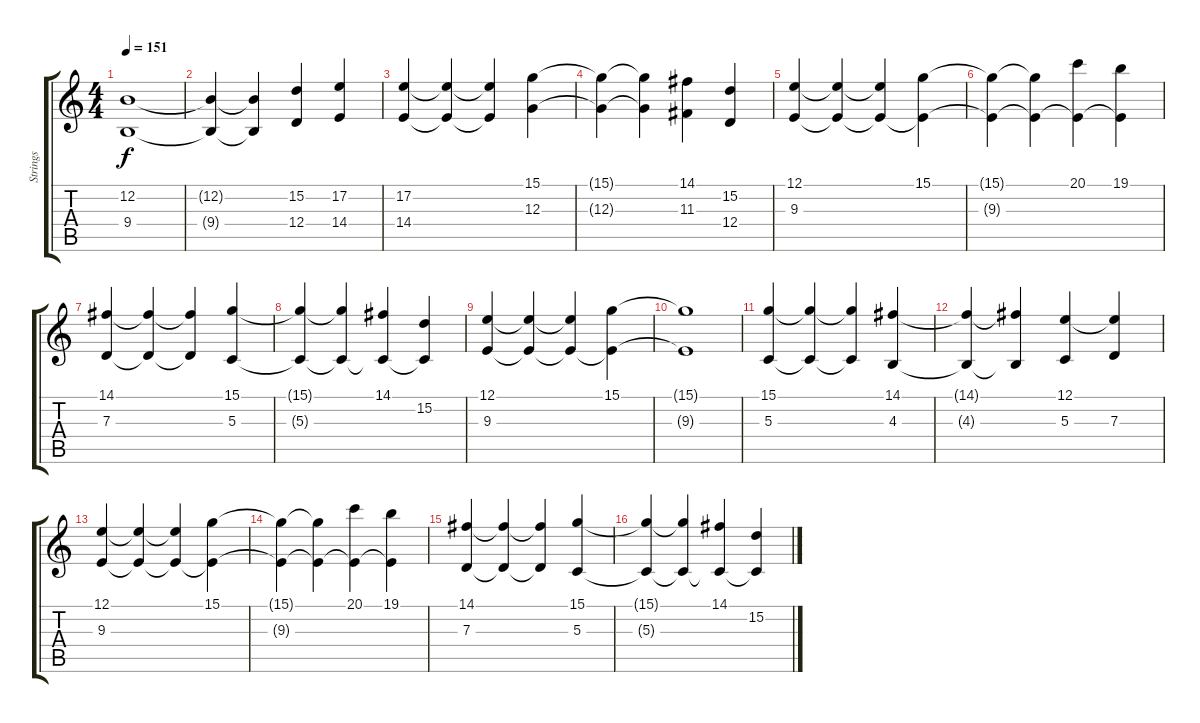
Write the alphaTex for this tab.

\track ("Strings" "Strings") {instrument stringensemble1}
\staff {score tabs}
\tuning (E4 B3 G3 D3 A2 E2) {hide}
\ts (4 4)
\tempo 151
\clef g2
\ks c
(12.2 9.4).1{dy f} |
(12.2{t} 9.4{t}).4 (12.2{t} 9.4{t}).4 (15.2 12.4).4 (17.2 14.4).4 |
(17.2 14.4).4 (17.2{t} 14.4{t}).4 (17.2{t} 14.4{t}).4 (15.1 12.3).4 |
(15.1{t} 12.3{t}).4 (15.1{t} 12.3{t}).4 (14.1 11.3).4 (15.2 12.4).4 |
(12.1 9.3).4{volume 8} (12.1{t} 9.3{t}).4 (12.1{t} 9.3{t}).4 (15.1 9.3{t}).4 |
(15.1{t} 9.3{t}).4 (15.1{t} 9.3{t}).4 (20.1 9.3{t}).4 (19.1 9.3{t}).4 |
(14.1 7.3).4 (14.1{t} 7.3{t}).4 (14.1{t} 7.3{t}).4 (15.1 5.3).4 |
(15.1{t} 5.3{t}).4 (15.1{t} 5.3{t}).4 (14.1 5.3{t}).4 (15.2 5.3{t}).4 |
(12.1 9.3).4 (12.1{t} 9.3{t}).4 (12.1{t} 9.3{t}).4 (15.1 9.3{t}).4 |
(15.1{t} 9.3{t}).1 |
(15.1 5.3).4 (15.1{t} 5.3{t}).4 (15.1{t} 5.3{t}).4 (14.1 4.3).4 |
(14.1{t} 4.3{t}).4 (14.1{t} 4.3{t}).4 (12.1 5.3).4 (12.1{t} 7.3).4 |
(12.1 9.3).4{volume 8} (12.1{t} 9.3{t}).4 (12.1{t} 9.3{t}).4 (15.1 9.3{t}).4 |
(15.1{t} 9.3{t}).4 (15.1{t} 9.3{t}).4 (20.1 9.3{t}).4 (19.1 9.3{t}).4 |
(14.1 7.3).4 (14.1{t} 7.3{t}).4 (14.1{t} 7.3{t}).4 (15.1 5.3).4 |
(15.1{t} 5.3{t}).4 (15.1{t} 5.3{t}).4 (14.1 5.3{t}).4 (15.2 5.3{t}).4
